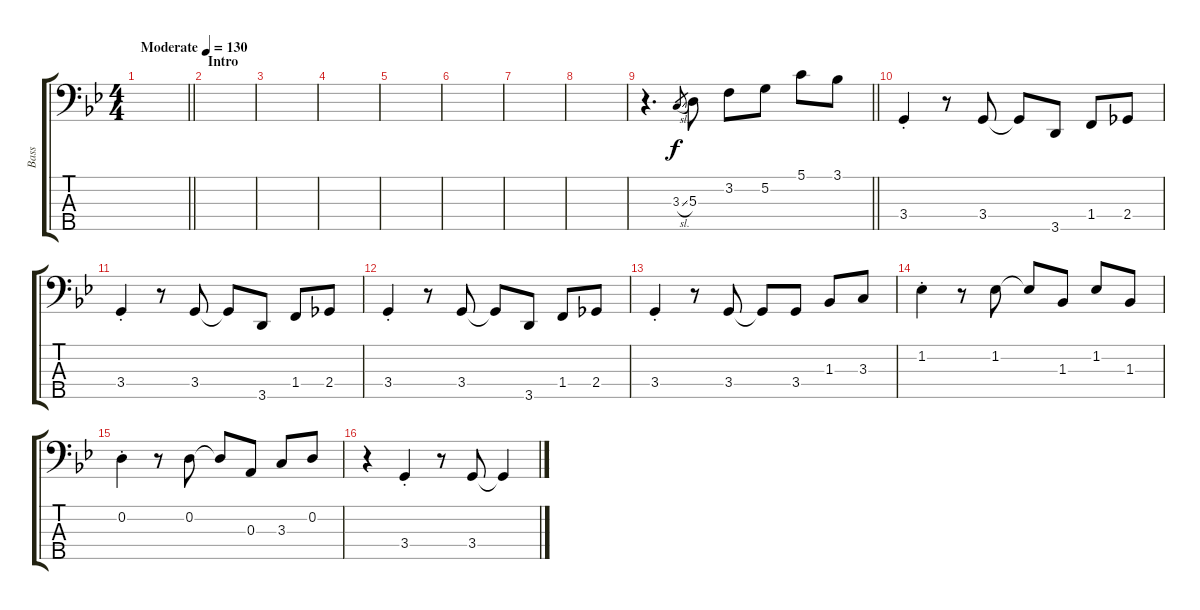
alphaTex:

\track ("Bass" "Bass") {instrument electricbassfinger}
\staff {score tabs}
\tuning (G2 D2 A1 E1 B0) {hide}
\ts (4 4)
\tempo (130 "Moderate")
\clef f4
\barLineRight lightlight
\ks bb
|
\section ("" "Intro")
|
|
|
|
|
|
|
\barLineRight lightlight
r.4{d} 3.3{sl}.8{gr} 5.3.8 3.2.8 5.2.8 5.1.8 3.1.8 |
3.4{st}.4 r.8 3.4.8 3.4{t}.8 3.5.8 1.4.8 2.4.8 |
3.4{st}.4 r.8 3.4.8 3.4{t}.8 3.5.8 1.4.8 2.4.8 |
3.4{st}.4 r.8 3.4.8 3.4{t}.8 3.5.8 1.4.8 2.4.8 |
3.4{st}.4 r.8 3.4.8 3.4{t}.8 3.4.8 1.3.8 3.3.8 |
1.2{st}.4 r.8 1.2.8 1.2{t}.8 1.3.8 1.2.8 1.3.8 |
0.2{st}.4 r.8 0.2.8 0.2{t}.8 0.3.8 3.3.8 0.2.8 |
r.4 3.4{st}.4 r.8 3.4.8 3.4{t}.4
